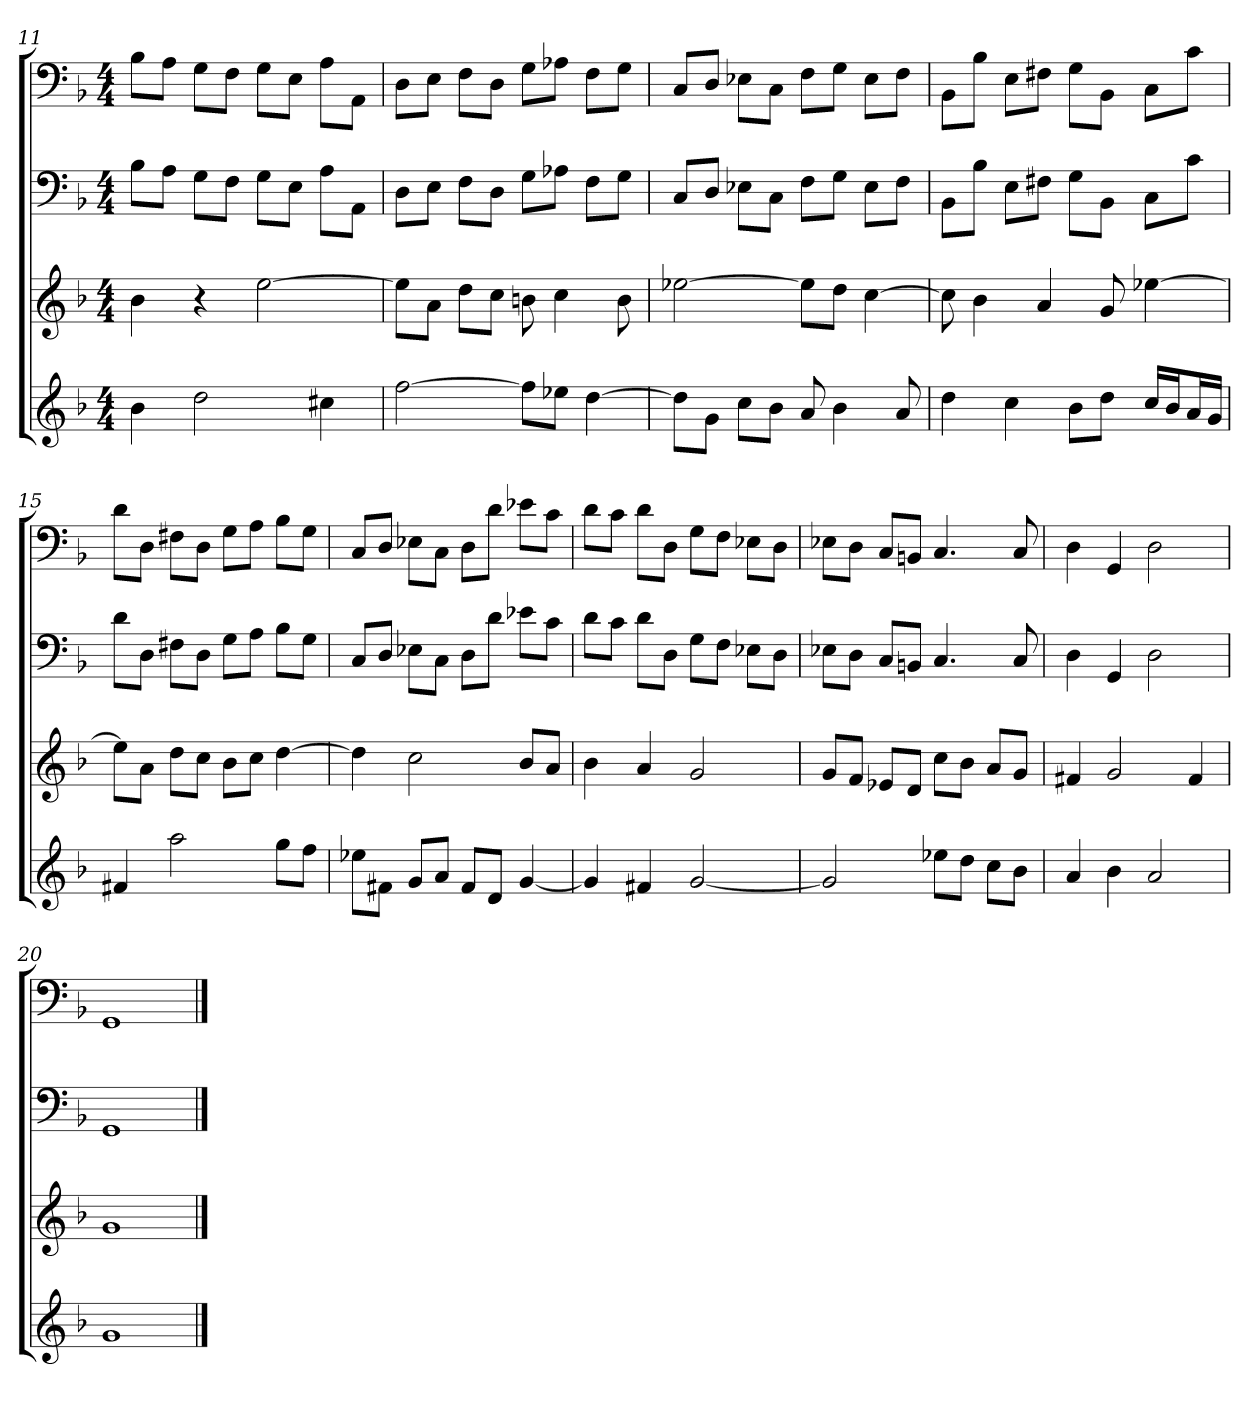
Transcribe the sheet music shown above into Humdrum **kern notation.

**kern	**kern	**kern	**kern
*part4	*part3	*part2	*part1
*staff4	*staff3	*staff2	*staff1
*k[b-]	*k[b-]	*k[b-]	*k[b-]
*d:	*d:	*d:	*d:
*M4/4	*M4/4	*M4/4	*M4/4
=11	=11	=11	=11
4b-	4b-	8B-L	8B-L
.	.	8AJ	8AJ
2dd	4r	8GL	8GL
.	.	8FJ	8FJ
.	[2ee	8GL	8GL
.	.	8EJ	8EJ
4cc#X	.	8AL	8AL
.	.	8AAJ	8AAJ
=12	=12	=12	=12
[2ff	8eeL]	8DL	8DL
.	8aJ	8EJ	8EJ
.	8ddL	8FL	8FL
.	8ccJ	8DJ	8DJ
8ffL]	8bn	8GL	8GL
8ee-XJ	4cc	8A-XJ	8A-XJ
[4dd	.	8FL	8FL
.	8b	8GJ	8GJ
=13	=13	=13	=13
8ddL]	[2ee-X	8CL	8CL
8gJ	.	8DJ	8DJ
8ccL	.	8E-XL	8E-XL
8b-J	.	8CJ	8CJ
8a	8ee-L]	8FL	8FL
4b-	8ddJ	8GJ	8GJ
.	[4cc	8E-L	8E-L
8a	.	8FJ	8FJ
=14	=14	=14	=14
4dd	8cc]	8BB-L	8BB-L
.	4b-	8B-J	8B-J
4cc	.	8EL	8EL
.	4a	8F#XJ	8F#XJ
8b-L	.	8GL	8GL
8ddJ	8g	8BB-J	8BB-J
16ccLL	[4ee-X	8CL	8CL
16b-J	.	.	.
16aL	.	8cJ	8cJ
16gJJ	.	.	.
=15	=15	=15	=15
4f#X	8ee-L]	8dL	8dL
.	8aJ	8DJ	8DJ
2aa	8ddL	8F#XL	8F#XL
.	8ccJ	8DJ	8DJ
.	8b-L	8GL	8GL
.	8ccJ	8AJ	8AJ
8ggL	[4dd	8B-L	8B-L
8ffJ	.	8GJ	8GJ
=16	=16	=16	=16
8ee-XL	4dd]	8CL	8CL
8f#XJ	.	8DJ	8DJ
8gL	2cc	8E-XL	8E-XL
8aJ	.	8CJ	8CJ
8f#L	.	8DL	8DL
8dJ	.	8dJ	8dJ
[4g	8b-L	8e-XL	8e-XL
.	8aJ	8cJ	8cJ
=17	=17	=17	=17
4g]	4b-	8dL	8dL
.	.	8cJ	8cJ
4f#X	4a	8dL	8dL
.	.	8DJ	8DJ
[2g	2g	8GL	8GL
.	.	8FJ	8FJ
.	.	8E-XL	8E-XL
.	.	8DJ	8DJ
=18	=18	=18	=18
2g]	8gL	8E-XL	8E-XL
.	8fJ	8DJ	8DJ
.	8e-XL	8CL	8CL
.	8dJ	8BBnJ	8BBnJ
8ee-XL	8ccL	4.C	4.C
8ddJ	8b-J	.	.
8ccL	8aL	.	.
8b-J	8gJ	8C	8C
=19	=19	=19	=19
4a	4f#X	4D	4D
4b-	2g	4GG	4GG
2a	.	2D	2D
.	4f#	.	.
=20	=20	=20	=20
1g	1g	1GG	1GG
==	==	==	==
*-	*-	*-	*-
